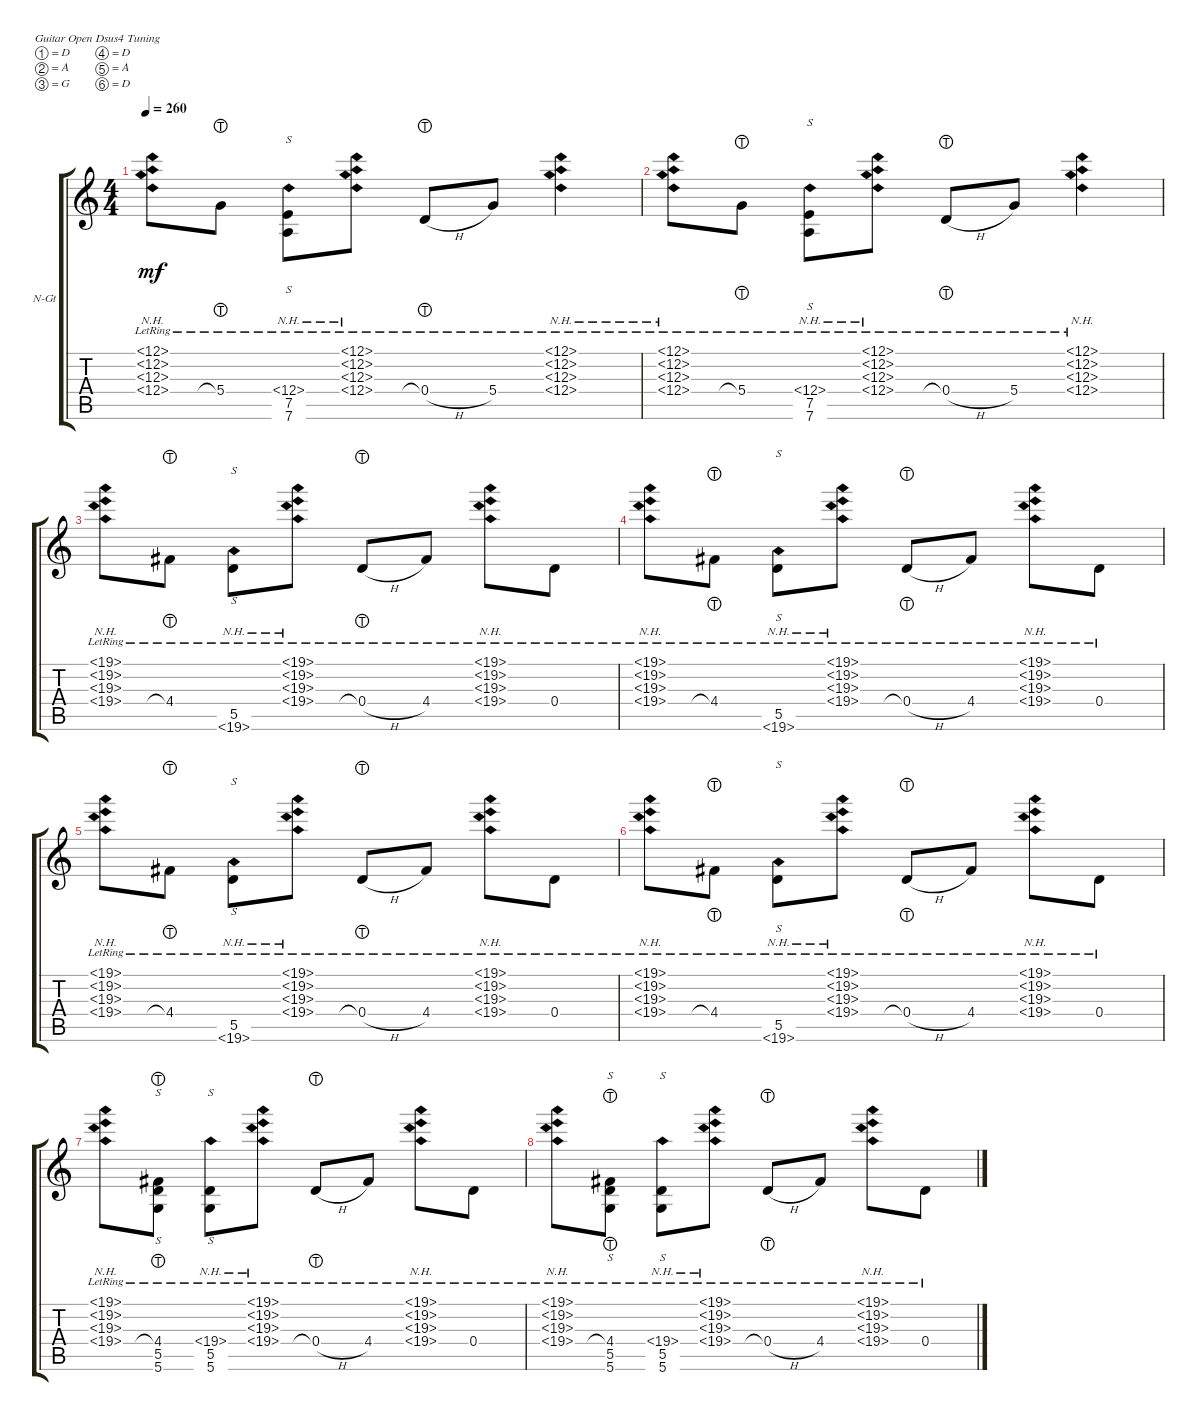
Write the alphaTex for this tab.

\defaultSystemsLayout 4
\bracketExtendMode groupsimilarinstruments
\firstSystemTrackNameOrientation horizontal
\otherSystemsTrackNameOrientation horizontal
\track ("Nylon Guitar" "N-Gt") {instrument electricguitarjazz}
\staff {score tabs}
\tuning (D4 A3 G3 D3 A2 D2)
\ts (4 4)
\tempo 260
\clef g2
\ks c
(12.4{nh lr} 12.3{nh lr} 12.2{nh lr} 12.1{nh lr}).8{dy mf} 5.4{lht lr}.8 (7.6{lr} 7.5{lr} 12.4{nh}).8{s} (12.3{nh lr} 12.2{nh lr} 12.1{nh lr} 12.4{nh lr}).8 0.4{h lht lr}.8 5.4{lr}.8 (12.4{nh lr} 12.3{nh lr} 12.2{nh lr} 12.1{nh lr}).4 |
(12.4{nh lr} 12.3{nh lr} 12.2{nh lr} 12.1{nh lr}).8 5.4{lht lr}.8 (7.6{lr} 7.5{lr} 12.4{nh}).8{s} (12.3{nh lr} 12.2{nh lr} 12.1{nh lr} 12.4{nh lr}).8 0.4{h lht lr}.8 5.4{lr}.8 (12.4{nh lr} 12.3{nh lr} 12.2{nh lr} 12.1{nh lr}).4 |
(19.4{nh lr} 19.3{nh lr} 19.2{nh lr} 19.1{nh lr}).8 4.4{lht lr}.8 (5.5{lr} 19.6{nh lr}).8{s} (19.4{nh lr} 19.3{nh lr} 19.2{nh lr} 19.1{nh lr}).8 0.4{h lht lr}.8 4.4{lr}.8 (19.4{nh lr} 19.3{nh lr} 19.2{nh lr} 19.1{nh lr}).8 0.4{lr}.8 |
(19.4{nh lr} 19.3{nh lr} 19.2{nh lr} 19.1{nh lr}).8 4.4{lht lr}.8 (5.5{lr} 19.6{nh lr}).8{s} (19.4{nh lr} 19.3{nh lr} 19.2{nh lr} 19.1{nh lr}).8 0.4{h lht lr}.8 4.4{lr}.8 (19.4{nh lr} 19.3{nh lr} 19.2{nh lr} 19.1{nh lr}).8 0.4{lr}.8 |
(19.4{nh lr} 19.3{nh lr} 19.2{nh lr} 19.1{nh lr}).8 4.4{lht lr}.8 (5.5{lr} 19.6{nh lr}).8{s} (19.4{nh lr} 19.3{nh lr} 19.2{nh lr} 19.1{nh lr}).8 0.4{h lht lr}.8 4.4{lr}.8 (19.4{nh lr} 19.3{nh lr} 19.2{nh lr} 19.1{nh lr}).8 0.4{lr}.8 |
(19.4{nh lr} 19.3{nh lr} 19.2{nh lr} 19.1{nh lr}).8 4.4{lht lr}.8 (5.5{lr} 19.6{nh lr}).8{s} (19.4{nh lr} 19.3{nh lr} 19.2{nh lr} 19.1{nh lr}).8 0.4{h lht lr}.8 4.4{lr}.8 (19.4{nh lr} 19.3{nh lr} 19.2{nh lr} 19.1{nh lr}).8 0.4{lr}.8 |
(19.4{nh lr} 19.3{nh lr} 19.2{nh lr} 19.1{nh lr}).8 (4.4{lht lr} 5.6 5.5).8{s} (5.5{lr} 5.6{lr} 19.4{nh}).8{s} (19.4{nh lr} 19.3{nh lr} 19.2{nh lr} 19.1{nh lr}).8 0.4{h lht lr}.8 4.4{lr}.8 (19.4{nh lr} 19.3{nh lr} 19.2{nh lr} 19.1{nh lr}).8 0.4{lr}.8 |
(19.4{nh lr} 19.3{nh lr} 19.2{nh lr} 19.1{nh lr}).8 (4.4{lht lr} 5.6 5.5).8{s} (5.5{lr} 5.6{lr} 19.4{nh}).8{s} (19.4{nh lr} 19.3{nh lr} 19.2{nh lr} 19.1{nh lr}).8 0.4{h lht lr}.8 4.4{lr}.8 (19.4{nh lr} 19.3{nh lr} 19.2{nh lr} 19.1{nh lr}).8 0.4{lr}.8
